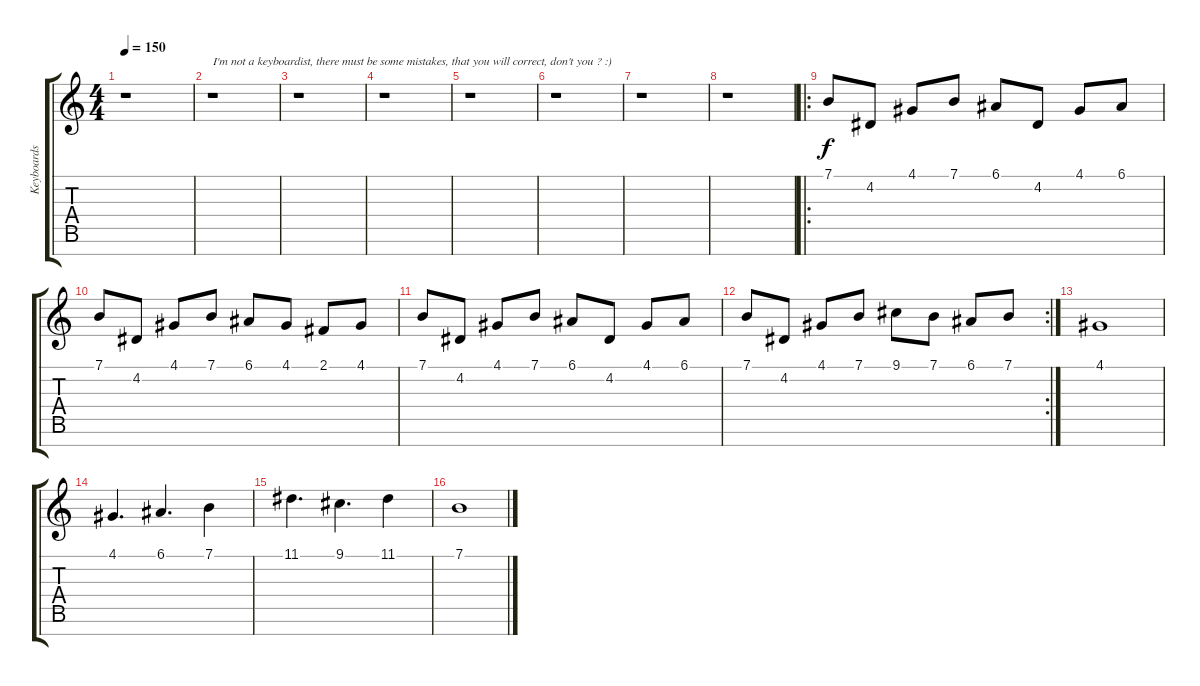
\track ("Keyboards" "Keyboards") {instrument brasssection}
\staff {score tabs}
\tuning (E4 B3 G3 D3 A2 E2 B1) {hide}
\ts (4 4)
\tempo 150
\clef g2
\ks c
r.1{dy f instrument brasssection} |
r.1{txt "I'm not a keyboardist, there must be some mistakes, that you will correct, don't you ? :)"} |
r.1 |
r.1 |
r.1 |
r.1 |
r.1 |
r.1 |
\ro
7.1.8 4.2.8 4.1.8 7.1.8 6.1.8 4.2.8 4.1.8 6.1.8 |
7.1.8 4.2.8 4.1.8 7.1.8 6.1.8 4.1.8 2.1.8 4.1.8 |
7.1.8 4.2.8 4.1.8 7.1.8 6.1.8 4.2.8 4.1.8 6.1.8 |
\rc 2
7.1.8 4.2.8 4.1.8 7.1.8 9.1.8 7.1.8 6.1.8 7.1.8 |
4.1.1 |
4.1.4{d} 6.1.4{d} 7.1.4 |
11.1.4{d} 9.1.4{d} 11.1.4 |
7.1.1
